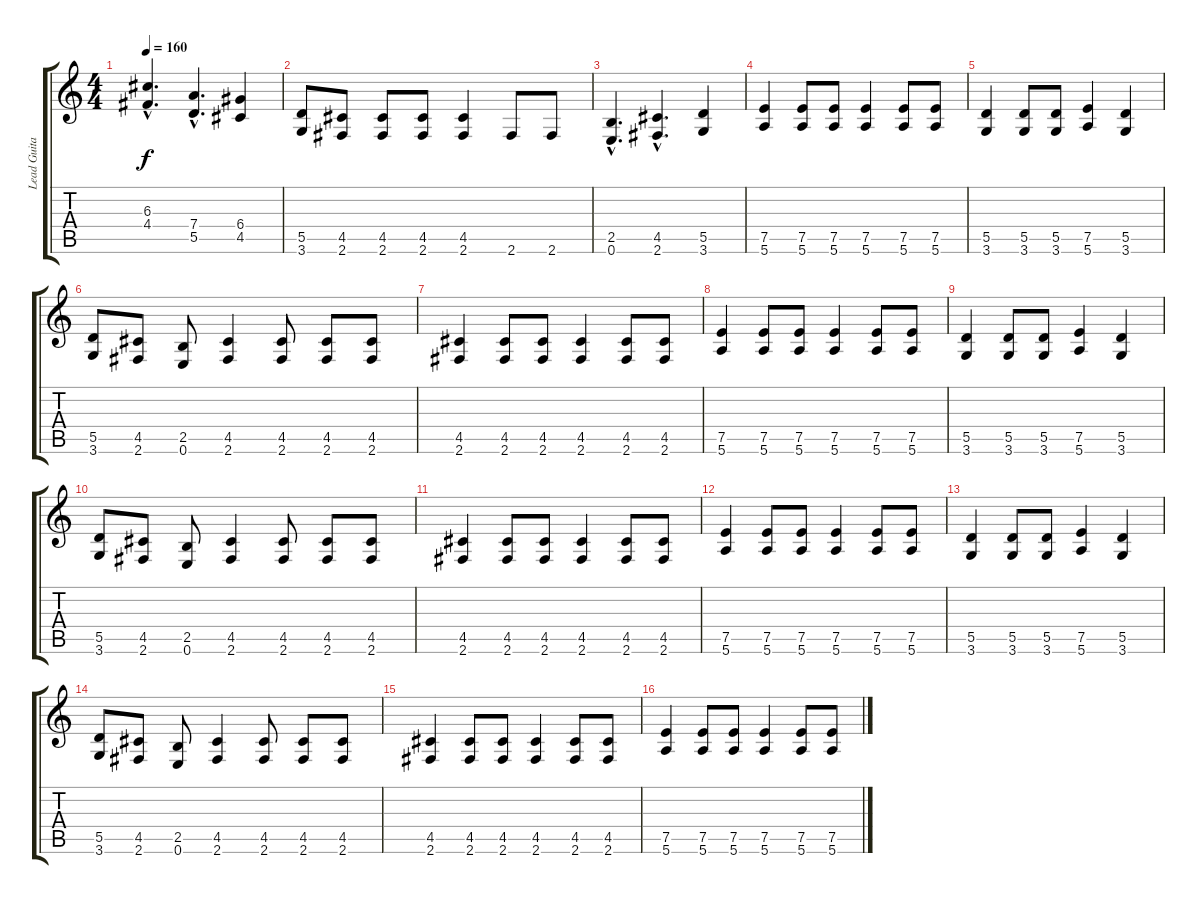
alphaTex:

\track ("Lead Guitar" "Lead Guita") {instrument distortionguitar}
\staff {score tabs}
\tuning (E4 B3 G3 D3 A2 E2) {hide}
\ts (4 4)
\tempo 160
\clef g2
\ks c
(6.3{hac} 4.4{hac}).4{d dy f} (7.4{hac} 5.5{hac}).4{d} (6.4 4.5).4 |
(5.5 3.6).8 (4.5 2.6).8 (4.5 2.6).8 (4.5 2.6).8 (4.5 2.6).4 2.6.8 2.6.8 |
(2.5{hac} 0.6{hac}).4{d} (4.5{hac} 2.6{hac}).4{d} (5.5 3.6).4 |
(7.5 5.6).4 (7.5 5.6).8 (7.5 5.6).8 (7.5 5.6).4 (7.5 5.6).8 (7.5 5.6).8 |
(5.5 3.6).4 (5.5 3.6).8 (5.5 3.6).8 (7.5 5.6).4 (5.5 3.6).4 |
(5.5 3.6).8 (4.5 2.6).8 (2.5 0.6).8 (4.5 2.6).4 (4.5 2.6).8 (4.5 2.6).8 (4.5 2.6).8 |
(4.5 2.6).4 (4.5 2.6).8 (4.5 2.6).8 (4.5 2.6).4 (4.5 2.6).8 (4.5 2.6).8 |
(7.5 5.6).4 (7.5 5.6).8 (7.5 5.6).8 (7.5 5.6).4 (7.5 5.6).8 (7.5 5.6).8 |
(5.5 3.6).4 (5.5 3.6).8 (5.5 3.6).8 (7.5 5.6).4 (5.5 3.6).4 |
(5.5 3.6).8 (4.5 2.6).8 (2.5 0.6).8 (4.5 2.6).4 (4.5 2.6).8 (4.5 2.6).8 (4.5 2.6).8 |
(4.5 2.6).4 (4.5 2.6).8 (4.5 2.6).8 (4.5 2.6).4 (4.5 2.6).8 (4.5 2.6).8 |
(7.5 5.6).4 (7.5 5.6).8 (7.5 5.6).8 (7.5 5.6).4 (7.5 5.6).8 (7.5 5.6).8 |
(5.5 3.6).4 (5.5 3.6).8 (5.5 3.6).8 (7.5 5.6).4 (5.5 3.6).4 |
(5.5 3.6).8 (4.5 2.6).8 (2.5 0.6).8 (4.5 2.6).4 (4.5 2.6).8 (4.5 2.6).8 (4.5 2.6).8 |
(4.5 2.6).4 (4.5 2.6).8 (4.5 2.6).8 (4.5 2.6).4 (4.5 2.6).8 (4.5 2.6).8 |
(7.5 5.6).4 (7.5 5.6).8 (7.5 5.6).8 (7.5 5.6).4 (7.5 5.6).8 (7.5 5.6).8
